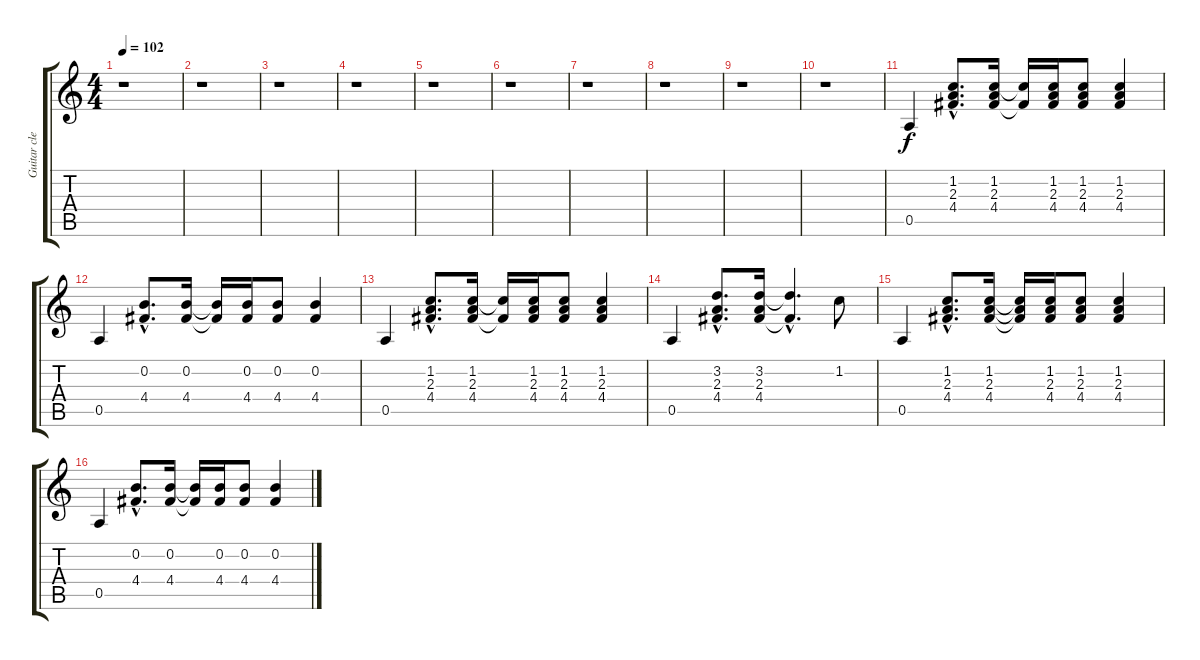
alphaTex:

\track ("Guitar clean " "Guitar cle") {instrument electricguitarclean}
\staff {score tabs}
\tuning (E4 B3 G3 D3 A2 E2) {hide}
\ts (4 4)
\tempo 102
\clef g2
\ks c
r.1{dy f instrument electricguitarclean} |
r.1 |
r.1 |
r.1 |
r.1 |
r.1 |
r.1 |
r.1 |
r.1 |
r.1 |
0.5.4 (1.2{hac} 2.3{hac} 4.4{hac}).8{d} (1.2 2.3 4.4).16 (1.2{t} 4.4{t}).16 (1.2 2.3 4.4).16 (1.2 2.3 4.4).8 (1.2 2.3 4.4).4 |
0.5.4 (0.2{hac} 4.4{hac}).8{d} (0.2 4.4).16 (0.2{t} 4.4{t}).16 (0.2 4.4).16 (0.2 4.4).8 (0.2 4.4).4 |
0.5.4 (1.2{hac} 2.3{hac} 4.4{hac}).8{d} (1.2 2.3 4.4).16 (1.2{t} 4.4{t}).16 (1.2 2.3 4.4).16 (1.2 2.3 4.4).8 (1.2 2.3 4.4).4 |
0.5.4 (3.2{hac} 2.3{hac} 4.4{hac}).8{d} (3.2 2.3 4.4).16 (3.2{hac t} 4.4{hac t}).4{d} 1.2.8 |
0.5.4 (1.2{hac} 2.3{hac} 4.4{hac}).8{d} (1.2 2.3 4.4).16 (1.2{t} 2.3{t} 4.4{t}).16 (1.2 2.3 4.4).16 (1.2 2.3 4.4).8 (1.2 2.3 4.4).4 |
0.5.4 (0.2{hac} 4.4{hac}).8{d} (0.2 4.4).16 (0.2{t} 4.4{t}).16 (0.2 4.4).16 (0.2 4.4).8 (0.2 4.4).4
